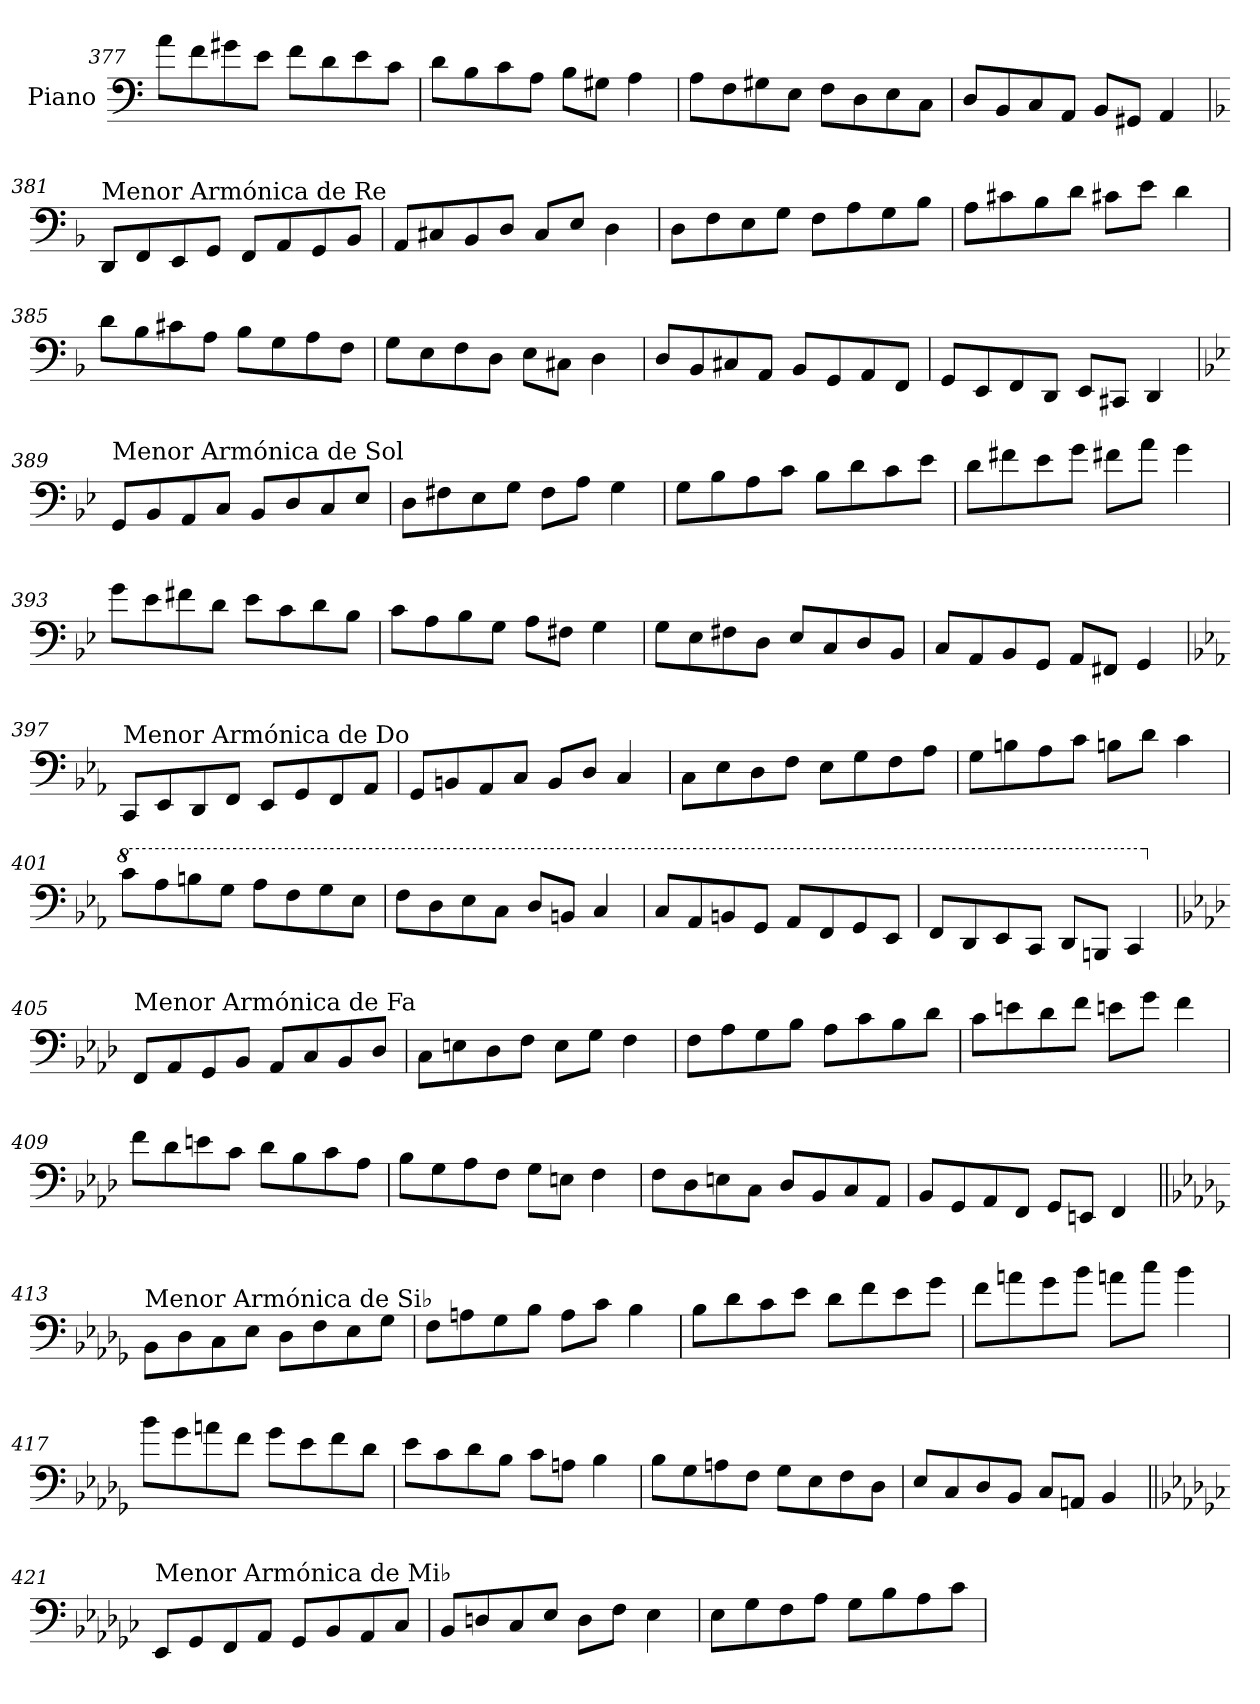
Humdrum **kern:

**kern
*part1
*staff1
*I"Piano
*I'Pno.
!!LO:LB:g=z
*clefF4
*k[]
=377
8a\L
8f\
8g#X\
8e\J
8f\L
8d\
8e\
8c\J
=378
8d\L
8B\
8c\
8A\J
8B\L
8G#X\J
4A\
=379
8A\L
8F\
8G#X\
8E\J
8F\L
8D\
8E\
8C\J
=380
8D/L
8BB/
8C/
8AA/J
8BB/L
8GG#X/J
4AA/
!!LO:LB:g=z
=381
*k[b-]
!LO:TX:a:t=Menor Armónica de Re
8DD/L
8FF/
8EE/
8GG/J
8FF/L
8AA/
8GG/
8BB-/J
=382
8AA/L
8C#X/
8BB-/
8D/J
8C#/L
8E/J
4D\
=383
8D\L
8F\
8E\
8G\J
8F\L
8A\
8G\
8B-\J
=384
8A\L
8c#X\
8B-\
8d\J
8c#X\L
8e\J
4d\
!!LO:LB:g=z
=385
8d\L
8B-\
8c#X\
8A\J
8B-\L
8G\
8A\
8F\J
=386
8G\L
8E\
8F\
8D\J
8E\L
8C#X\J
4D\
=387
8D/L
8BB-/
8C#X/
8AA/J
8BB-/L
8GG/
8AA/
8FF/J
=388
8GG/L
8EE/
8FF/
8DD/J
8EE/L
8CC#X/J
4DD/
!!LO:LB:g=z
=389
*k[b-e-]
!LO:TX:a:t=Menor Armónica de Sol
8GG/L
8BB-/
8AA/
8C/J
8BB-/L
8D/
8C/
8E-/J
=390
8D\L
8F#X\
8E-\
8G\J
8F#\L
8A\J
4G\
=391
8G\L
8B-\
8A\
8c\J
8B-\L
8d\
8c\
8e-\J
=392
8d\L
8f#X\
8e-\
8g\J
8f#X\L
8a\J
4g\
!!LO:LB:g=z
=393
8g\L
8e-\
8f#X\
8d\J
8e-\L
8c\
8d\
8B-\J
=394
8c\L
8A\
8B-\
8G\J
8A\L
8F#X\J
4G\
=395
8G\L
8E-\
8F#X\
8D\J
8E-/L
8C/
8D/
8BB-/J
=396
8C/L
8AA/
8BB-/
8GG/J
8AA/L
8FF#X/J
4GG/
!!LO:LB:g=z
=397
*k[b-e-a-]
!LO:TX:a:t=Menor Armónica de Do
8CC/L
8EE-/
8DD/
8FF/J
8EE-/L
8GG/
8FF/
8AA-/J
=398
8GG/L
8BBn/
8AA-/
8C/J
8BB/L
8D/J
4C/
=399
8C\L
8E-\
8D\
8F\J
8E-\L
8G\
8F\
8A-\J
=400
8G\L
8Bn\
8A-\
8c\J
8Bn\L
8d\J
4c\
!!LO:LB:g=z
=401
*8va
8cc\L
8a-\
8bn\
8g\J
8a-\L
8f\
8g\
8e-\J
=402
8f\L
8d\
8e-\
8c\J
8d/L
8Bn/J
4c/
=403
8c/L
8A-/
8Bn/
8G/J
8A-/L
8F/
8G/
8E-/J
=404
8F/L
8D/
8E-/
8C/J
8D/L
8BBn/J
4C/
!!LO:PB:g=z
=405
*k[b-e-a-d-]
*X8va
!LO:TX:a:t=Menor Armónica de Fa
8FF/L
8AA-/
8GG/
8BB-/J
8AA-/L
8C/
8BB-/
8D-/J
=406
8C\L
8En\
8D-\
8F\J
8E\L
8G\J
4F\
=407
8F\L
8A-\
8G\
8B-\J
8A-\L
8c\
8B-\
8d-\J
=408
8c\L
8en\
8d-\
8f\J
8en\L
8g\J
4f\
!!LO:LB:g=z
=409
8f\L
8d-\
8en\
8c\J
8d-\L
8B-\
8c\
8A-\J
=410
8B-\L
8G\
8A-\
8F\J
8G\L
8En\J
4F\
=411
8F\L
8D-\
8En\
8C\J
8D-/L
8BB-/
8C/
8AA-/J
=412
8BB-/L
8GG/
8AA-/
8FF/J
8GG/L
8EEn/J
4FF/
!!LO:LB:g=z
=413||
*k[b-e-a-d-g-]
!LO:TX:a:t=Menor Armónica de Si♭
8BB-\L
8D-\
8C\
8E-\J
8D-\L
8F\
8E-\
8G-\J
=414
8F\L
8An\
8G-\
8B-\J
8A\L
8c\J
4B-\
=415
8B-\L
8d-\
8c\
8e-\J
8d-\L
8f\
8e-\
8g-\J
=416
8f\L
8an\
8g-\
8b-\J
8an\L
8cc\J
4b-\
!!LO:LB:g=z
=417
8b-\L
8g-\
8an\
8f\J
8g-\L
8e-\
8f\
8d-\J
=418
8e-\L
8c\
8d-\
8B-\J
8c\L
8An\J
4B-\
=419
8B-\L
8G-\
8An\
8F\J
8G-\L
8E-\
8F\
8D-\J
=420
8E-/L
8C/
8D-/
8BB-/J
8C/L
8AAn/J
4BB-/
!!LO:LB:g=z
=421||
*k[b-e-a-d-g-c-]
!LO:TX:a:t=Menor Armónica de Mi♭
8EE-/L
8GG-/
8FF/
8AA-/J
8GG-/L
8BB-/
8AA-/
8C-/J
=422
8BB-/L
8Dn/
8C-/
8E-/J
8D\L
8F\J
4E-\
=423
8E-\L
8G-\
8F\
8A-\J
8G-\L
8B-\
8A-\
8c-\J
=
*-
